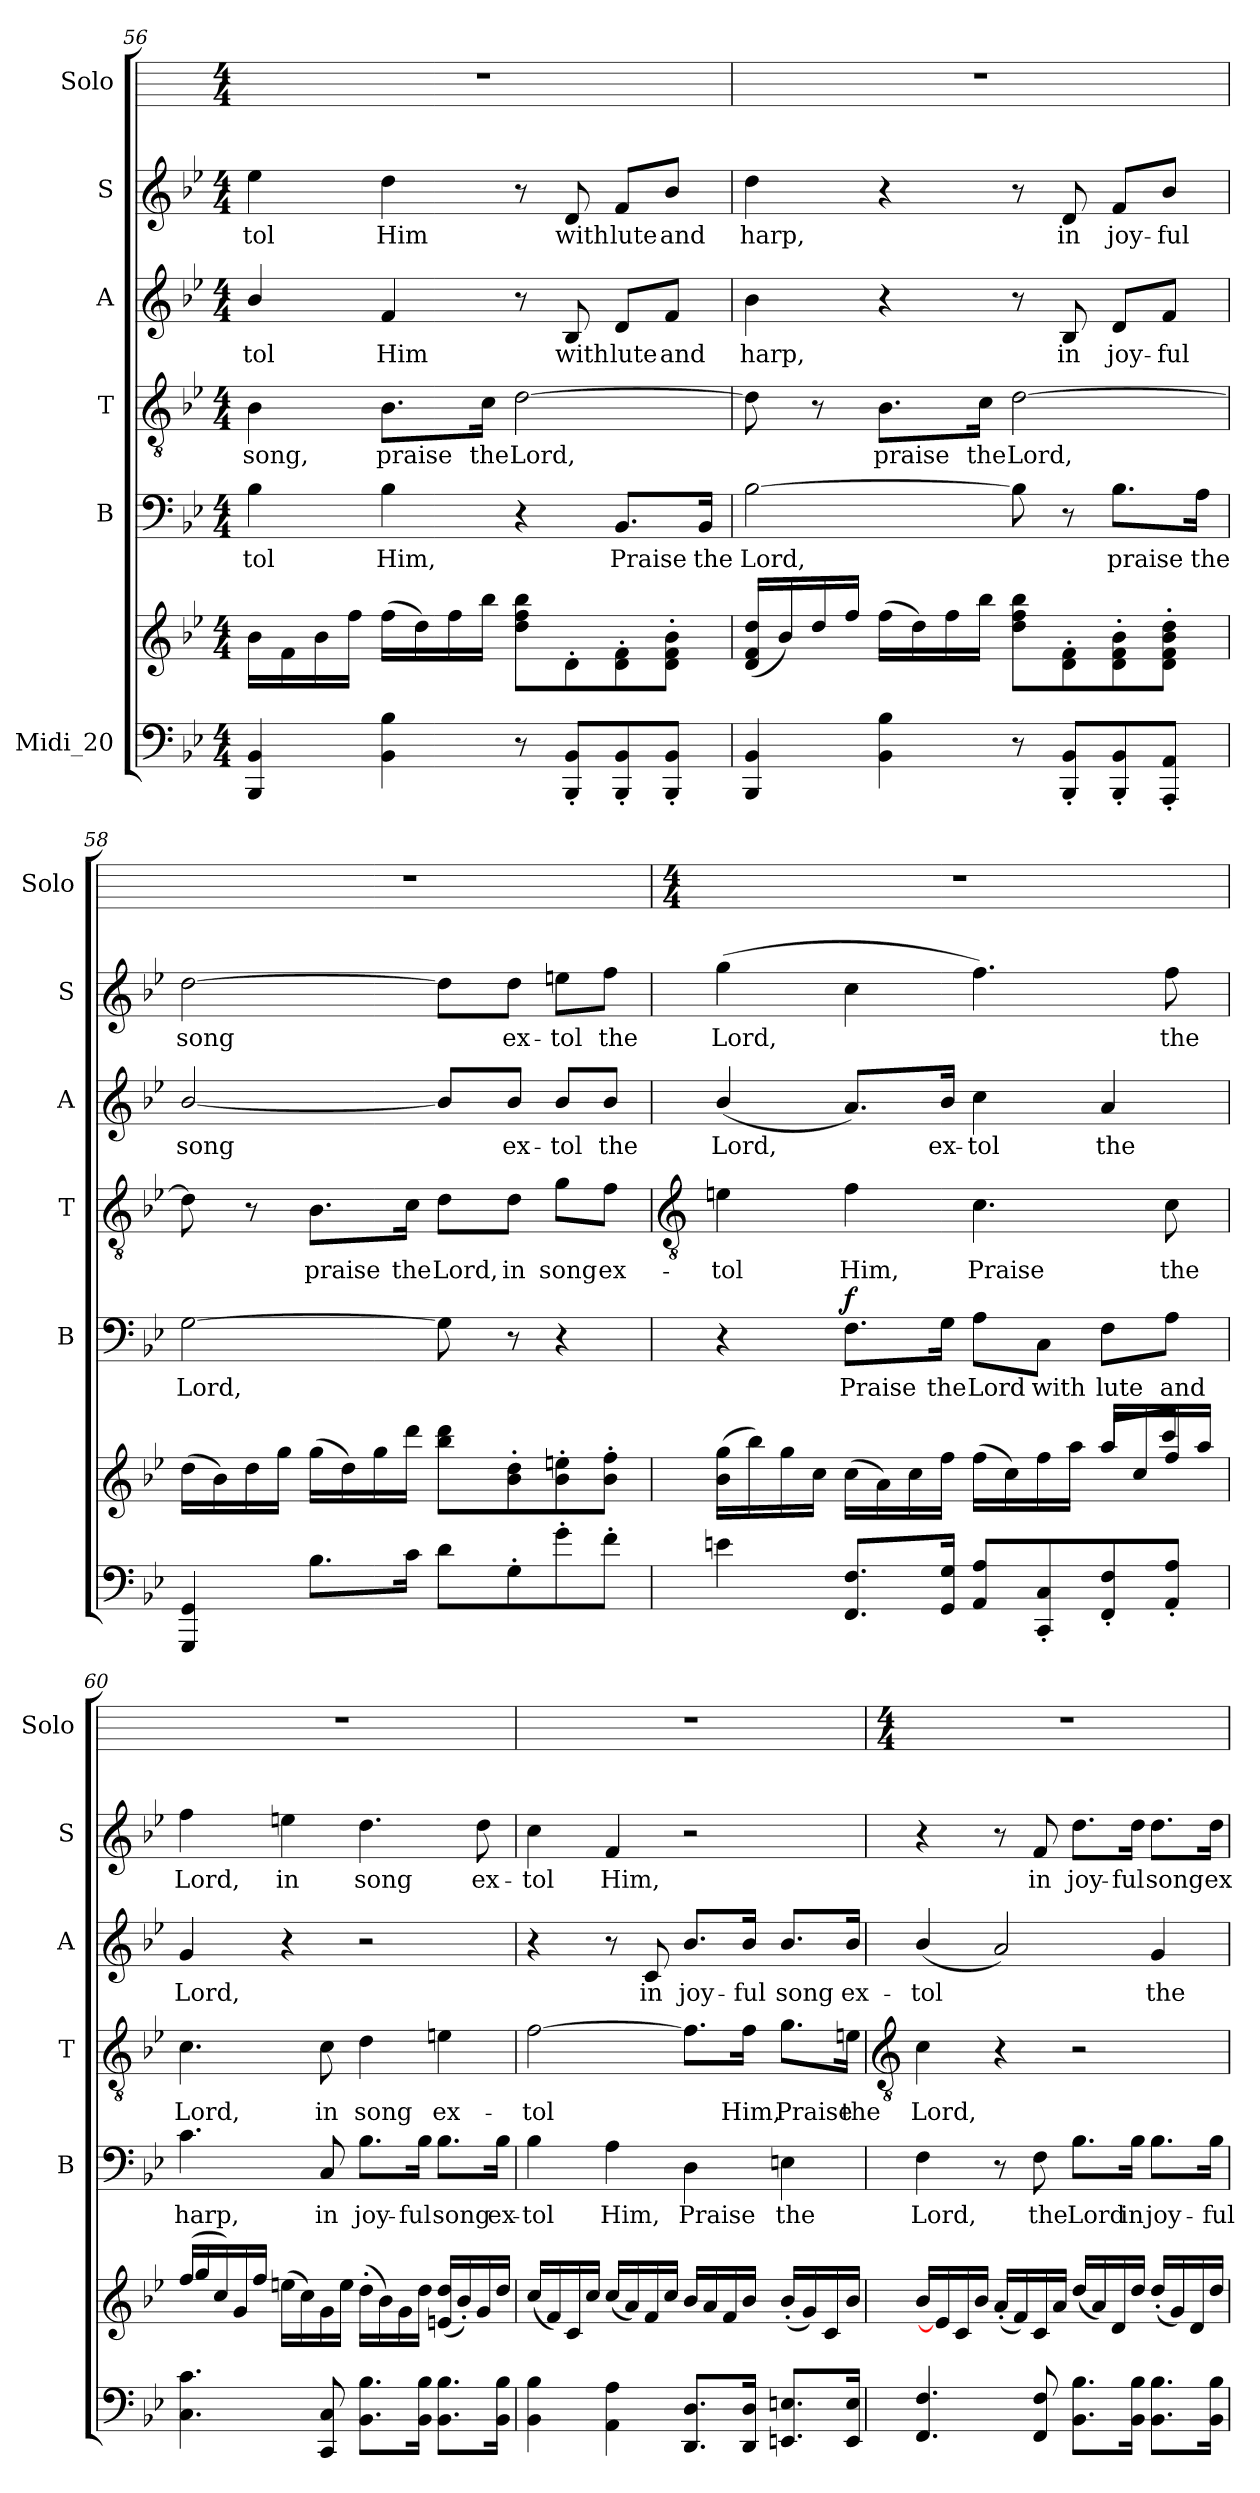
**kern	**kern	**kern	**text	**dynam	**kern	**text	**kern	**text	**kern	**text	**kern
*part6	*part6	*part5	*part5	*part5	*part4	*part4	*part3	*part3	*part2	*part2	*part1
*staff7	*staff6	*staff5	*staff5	*staff5	*staff4	*staff4	*staff3	*staff3	*staff2	*staff2	*staff1
*I"Midi_20	*	*I"B	*	*	*I"T	*	*I"A	*	*I"S	*	*I"Solo
*	*	*I'B	*	*	*I'T	*	*I'A	*	*I'S	*	*I'Solo
!!LO:LB:g=z
*clefF4	*clefG2	*clefF4	*	*	*clefGv2	*	*clefG2	*	*clefG2	*	*
*k[b-e-]	*k[b-e-]	*k[b-e-]	*	*	*k[b-e-]	*	*k[b-e-]	*	*k[b-e-]	*	*
*B-:	*B-:	*B-:	*	*	*B-:	*	*B-:	*	*B-:	*	*
*M4/4	*M4/4	*M4/4	*	*	*M4/4	*	*M4/4	*	*M4/4	*	*M4/4
=56	=56	=56	=56	=56	=56	=56	=56	=56	=56	=56	=56
!	!	!	!LO:LY:b	!	!	!LO:LY:b	!	!LO:LY:b	!	!LO:LY:b	!
4BBB- 4BB-	16b-LL	4B-	-tol	.	4B-	song,	4b-/	-tol	4ee-	-tol	1r
.	16f	.	.	.	.	.	.	.	.	.	.
.	16b-	.	.	.	.	.	.	.	.	.	.
.	16ffJJ	.	.	.	.	.	.	.	.	.	.
!	!	!	!LO:LY:b	!	!	!LO:LY:b	!	!LO:LY:b	!	!LO:LY:b	!
4BB- 4B-	(>16ffLL	4B-	Him,	.	8.B-\L	praise	4f	Him	4dd	Him	.
.	16dd)	.	.	.	.	.	.	.	.	.	.
.	16ff	.	.	.	.	.	.	.	.	.	.
!	!	!	!	!	!	!LO:LY:b	!	!	!	!	!
.	16bb-JJ	.	.	.	16c\Jk	the	.	.	.	.	.
!	!	!	!	!	!	!LO:LY:b	!	!	!	!	!
8r	8dd 8ff 8bb-L	4r	.	.	[2d	Lord,	8r	.	8r	.	.
!	!	!	!	!	!	!	!	!LO:LY:b	!	!LO:LY:b	!
8BBB-' 8BB-'L	8d'	.	.	.	.	.	8B-	with	8d	with	.
!	!	!	!LO:LY:b	!	!	!	!	!LO:LY:b	!	!LO:LY:b	!
8BBB-' 8BB-'	8d' 8f'	8.BB-/L	Praise	.	.	.	8d/L	lute	8f/L	lute	.
!	!	!	!	!	!	!	!	!LO:LY:b	!	!LO:LY:b	!
8BBB-' 8BB-'J	8d' 8f' 8b-'J	.	.	.	.	.	8f/J	and	8b-/J	and	.
!	!	!	!LO:LY:b	!	!	!	!	!	!	!	!
.	.	16BB-/Jk	the	.	.	.	.	.	.	.	.
=57	=57	=57	=57	=57	=57	=57	=57	=57	=57	=57	=57
!	!	!	!LO:LY:b	!	!	!	!	!LO:LY:b	!	!LO:LY:b	!
4BBB- 4BB-	(16d 16f 16ddLL	[2B-	Lord,	.	8d]	.	4b-	harp,	4dd	harp,	1r
.	16b-)	.	.	.	.	.	.	.	.	.	.
.	16dd	.	.	.	8r	.	.	.	.	.	.
.	16ffJJ	.	.	.	.	.	.	.	.	.	.
!	!	!	!	!	!	!LO:LY:b	!	!	!	!	!
4BB- 4B-	(>16ffLL	.	.	.	8.B-\L	praise	4r	.	4r	.	.
.	16dd)	.	.	.	.	.	.	.	.	.	.
.	16ff	.	.	.	.	.	.	.	.	.	.
!	!	!	!	!	!	!LO:LY:b	!	!	!	!	!
.	16bb-JJ	.	.	.	16c\Jk	the	.	.	.	.	.
!	!	!	!	!	!	!LO:LY:b	!	!	!	!	!
8r	8dd 8ff 8bb-L	8B-]	.	.	[2d	Lord,	8r	.	8r	.	.
!	!	!	!	!	!	!	!	!LO:LY:b	!	!LO:LY:b	!
8BBB-' 8BB-'L	8d' 8f'	8r	.	.	.	.	8B-	in	8d	in	.
!	!	!	!LO:LY:b	!	!	!	!	!LO:LY:b	!	!LO:LY:b	!
8BBB-' 8BB-'	8d' 8f' 8b-'	8.B-\L	praise	.	.	.	8d/L	joy-	8f/L	joy-	.
!	!	!	!	!	!	!	!	!LO:LY:b	!	!LO:LY:b	!
8AAA' 8AA'J	8d' 8f' 8b-' 8dd'J	.	.	.	.	.	8f/J	-ful	8b-/J	-ful	.
!	!	!	!LO:LY:b	!	!	!	!	!	!	!	!
.	.	16A\Jk	the	.	.	.	.	.	.	.	.
=58	=58	=58	=58	=58	=58	=58	=58	=58	=58	=58	=58
!	!	!	!LO:LY:b	!	!	!	!	!LO:LY:b	!	!LO:LY:b	!
4GGG 4GG	(>16ddLL	[2G	Lord,	.	8d]	.	[2b-/	song	[2dd	song	1r
.	16b-)	.	.	.	.	.	.	.	.	.	.
.	16dd	.	.	.	8r	.	.	.	.	.	.
.	16ggJJ	.	.	.	.	.	.	.	.	.	.
!	!	!	!	!	!	!LO:LY:b	!	!	!	!	!
8.B-L	(16ggLL	.	.	.	8.B-\L	praise	.	.	.	.	.
.	16dd)	.	.	.	.	.	.	.	.	.	.
.	16gg	.	.	.	.	.	.	.	.	.	.
!	!	!	!	!	!	!LO:LY:b	!	!	!	!	!
16cJ	16dddJJ	.	.	.	16c\Jk	the	.	.	.	.	.
!	!	!	!	!	!	!LO:LY:b	!	!	!	!	!
8dL	8bb- 8dddL	8G]	.	.	8d\L	Lord,	8b-/L]	.	8dd\L]	.	.
!	!	!	!	!	!	!LO:LY:b	!	!LO:LY:b	!	!LO:LY:b	!
8G'	8b-' 8dd'	8r	.	.	8d\J	in	8b-/J	ex-	8dd\J	ex-	.
!	!	!	!	!	!	!LO:LY:b	!	!LO:LY:b	!	!LO:LY:b	!
8g'	8b-' 8een'	4r	.	.	8g\L	song	8b-/L	-tol	8een\L	-tol	.
!	!	!	!	!	!	!LO:LY:b	!	!LO:LY:b	!	!LO:LY:b	!
8f'J	8b-' 8ff'J	.	.	.	8f\J	ex-	8b-/J	the	8ff\J	the	.
!!LO:LB:g=z
=59	=59	=59	=59	=59	=59	=59	=59	=59	=59	=59	=59
*	*	*	*	*	*clefGv2	*	*	*	*	*	*
*	*	*	*	*	*	*	*	*	*	*	*M4/4
*	*^	*	*	*	*	*	*	*	*	*	*
!	!	!	!	!	!	!	!LO:LY:b	!	!LO:LY:b	!	!LO:LY:b	!
4en	(>16b-\ 16gg\LL	2ryy	4r	.	.	4en	-tol	(<4b-/	Lord,	(>4gg	Lord,	1r
.	16bb-\)	.	.	.	.	.	.	.	.	.	.	.
.	16gg\	.	.	.	.	.	.	.	.	.	.	.
.	16cc\JJ	.	.	.	.	.	.	.	.	.	.	.
!	!	!	!	!LO:LY:b	!LO:DY:b	!	!LO:LY:b	!	!	!	!	!
8.FF 8.FL	(>16cc\LL	.	8.F\L	Praise	f	4f	Him,	8.a/L)	.	4cc	.	.
.	16a\)	.	.	.	.	.	.	.	.	.	.	.
.	16cc\	.	.	.	.	.	.	.	.	.	.	.
!	!	!	!	!LO:LY:b	!	!	!	!	!LO:LY:b	!	!	!
16GG 16GJ	16ff\JJ	.	16G\Jk	the	.	.	.	16b-/Jk	ex-	.	.	.
!	!	!	!	!LO:LY:b	!	!	!LO:LY:b	!	!LO:LY:b	!	!	!
8AA 8AL	(16ff\LL	4ryy	8A\L	Lord	.	4.c	Praise	4cc	-tol	4.ff)	.	.
.	16cc\)	.	.	.	.	.	.	.	.	.	.	.
!	!	!	!	!LO:LY:b	!	!	!	!	!	!	!	!
8CC' 8C'	16ff\	.	8C\J	with	.	.	.	.	.	.	.	.
.	16aa\JJ	.	.	.	.	.	.	.	.	.	.	.
!	!	!	!	!LO:LY:b	!	!	!	!	!LO:LY:b	!	!	!
8FF' 8F'	16aaLL	8aa/L	8F\L	lute	.	.	.	4a	the	.	.	.
.	16cc	.	.	.	.	.	.	.	.	.	.	.
!	!	!	!	!LO:LY:b	!	!	!LO:LY:b	!	!	!	!LO:LY:b	!
8AA' 8A'J	16ff	8ccc/J	8A\J	and	.	8c	the	.	.	8ff	the	.
.	16aaJJ	.	.	.	.	.	.	.	.	.	.	.
=60	=60	=60	=60	=60	=60	=60	=60	=60	=60	=60	=60	=60
!	!	!	!	!LO:LY:b	!	!	!LO:LY:b	!	!LO:LY:b	!	!LO:LY:b	!
4.C 4.c	(16ffLL	4gg/	4.c	harp,	.	4.c	Lord,	4g	Lord,	4ff	Lord,	1r
.	16cc)	.	.	.	.	.	.	.	.	.	.	.
.	16g	.	.	.	.	.	.	.	.	.	.	.
.	16ffJJ	.	.	.	.	.	.	.	.	.	.	.
!	!	!	!	!	!	!	!	!	!	!	!LO:LY:b	!
.	(>16een\LL	2ryy	.	.	.	.	.	4r	.	4een	in	.
.	16cc\)	.	.	.	.	.	.	.	.	.	.	.
!	!	!	!	!LO:LY:b	!	!	!LO:LY:b	!	!	!	!	!
8CC 8C	16g\	.	8C	in	.	8c	in	.	.	.	.	.
.	16ee\JJ	.	.	.	.	.	.	.	.	.	.	.
!	!	!	!	!LO:LY:b	!	!	!LO:LY:b	!	!	!	!LO:LY:b	!
8.BB- 8.B-L	(16dd'LL	.	8.B-\L	joy-	.	4d	song	2r	.	4.dd	song	.
.	16b-)	.	.	.	.	.	.	.	.	.	.	.
.	16g	.	.	.	.	.	.	.	.	.	.	.
!	!	!	!	!LO:LY:b	!	!	!	!	!	!	!	!
16BB- 16B-J	16ddJJ	.	16B-\Jk	-ful	.	.	.	.	.	.	.	.
!	!	!	!	!LO:LY:b	!	!	!LO:LY:b	!	!	!	!	!
8.BB- 8.B-L	(<16en 16ddLL	4ryy	8.B-\L	song	.	4en	ex-	.	.	.	.	.
.	16b-')	.	.	.	.	.	.	.	.	.	.	.
!	!	!	!	!	!	!	!	!	!	!	!LO:LY:b	!
.	16g	.	.	.	.	.	.	.	.	8dd	ex-	.
!	!	!	!	!LO:LY:b	!	!	!	!	!	!	!	!
16BB- 16B-J	16ddJJ	.	16B-\Jk	ex-	.	.	.	.	.	.	.	.
=61	=61	=61	=61	=61	=61	=61	=61	=61	=61	=61	=61	=61
!	!	!	!	!LO:LY:b	!	!	!LO:LY:b	!	!	!	!LO:LY:b	!
4BB- 4B-	(16ccLL	2ryy	4B-	-tol	.	[2f	-tol	4r	.	4cc	-tol	1r
.	16f)	.	.	.	.	.	.	.	.	.	.	.
.	16c	.	.	.	.	.	.	.	.	.	.	.
.	16ccJJ	.	.	.	.	.	.	.	.	.	.	.
!	!	!	!	!LO:LY:b	!	!	!	!	!	!	!LO:LY:b	!
4AA 4A	(<16ccLL	.	4A	Him,	.	.	.	8r	.	4f	Him,	.
.	16a)	.	.	.	.	.	.	.	.	.	.	.
!	!	!	!	!	!	!	!	!	!LO:LY:b	!	!	!
.	16f	.	.	.	.	.	.	8c	in	.	.	.
.	16ccJJ	.	.	.	.	.	.	.	.	.	.	.
!	!	!	!	!LO:LY:b	!	!	!	!	!LO:LY:b	!	!	!
8.DD 8.DL	16b-LL	2ryy	4D	Praise	.	8.f\L]	.	8.b-/L	joy-	2r	.	.
.	16a	.	.	.	.	.	.	.	.	.	.	.
.	16f	.	.	.	.	.	.	.	.	.	.	.
!	!	!	!	!	!	!	!LO:LY:b	!	!LO:LY:b	!	!	!
16DD 16DJ	16b-JJ	.	.	.	.	16f\Jk	Him,	16b-/Jk	-ful	.	.	.
!	!	!	!	!LO:LY:b	!	!	!LO:LY:b	!	!LO:LY:b	!	!	!
8.EEn 8.EnL	(<16b-'LL	.	4En	the	.	8.g\L	Praise	8.b-/L	song	.	.	.
.	16g)	.	.	.	.	.	.	.	.	.	.	.
.	16c	.	.	.	.	.	.	.	.	.	.	.
!	!	!	!	!	!	!	!LO:LY:b	!	!LO:LY:b	!	!	!
16EE 16EJ	16b-JJ	.	.	.	.	16en\Jk	the	16b-/Jk	ex-	.	.	.
*	*v	*v	*	*	*	*	*	*	*	*	*	*
!!LO:LB:g=z
=62	=62	=62	=62	=62	=62	=62	=62	=62	=62	=62	=62
*	*	*	*	*	*clefGv2	*	*	*	*	*	*
*	*	*	*	*	*	*	*	*	*	*	*M4/4
!	!	!	!LO:LY:b	!	!	!LO:LY:b	!	!LO:LY:b	!	!	!
*	*	*	*	*	*^	*	*	*	*	*	*
4.FF 4.F	16b-LL	4F	Lord,	.	4c\	2ryy	Lord,	(<4b-/	-tol	4r	.	1r
.	16e]	.	.	.	.	.	.	.	.	.	.	.
.	16c	.	.	.	.	.	.	.	.	.	.	.
.	16b-JJ	.	.	.	.	.	.	.	.	.	.	.
.	(<16a'LL	8r	.	.	4r	.	.	2a)	.	8r	.	.
.	16f)	.	.	.	.	.	.	.	.	.	.	.
!	!	!	!LO:LY:b	!	!	!	!	!	!	!	!LO:LY:b	!
8FF 8F	16c	8F	the	.	.	.	.	.	.	8f	in	.
.	16aJJ	.	.	.	.	.	.	.	.	.	.	.
!	!	!	!LO:LY:b	!	!	!	!	!	!	!	!LO:LY:b	!
8.BB- 8.B-L	(16ddLL	8.B-\L	Lord	.	2r	2ryy	.	.	.	8.dd\L	joy-	.
.	16a)	.	.	.	.	.	.	.	.	.	.	.
.	16d	.	.	.	.	.	.	.	.	.	.	.
!	!	!	!LO:LY:b	!	!	!	!	!	!	!	!LO:LY:b	!
16BB- 16B-J	16ddJJ	16B-\Jk	in	.	.	.	.	.	.	16dd\Jk	-ful	.
!	!	!	!LO:LY:b	!	!	!	!	!	!LO:LY:b	!	!LO:LY:b	!
8.BB- 8.B-L	(<16dd'LL	8.B-\L	joy-	.	.	.	.	4g	the	8.dd\L	song	.
.	16g)	.	.	.	.	.	.	.	.	.	.	.
.	16d	.	.	.	.	.	.	.	.	.	.	.
!	!	!	!LO:LY:b	!	!	!	!	!	!	!	!LO:LY:b	!
16BB- 16B-J	16ddJJ	16B-\Jk	-ful	.	.	.	.	.	.	16dd\Jk	ex-	.
*	*	*	*	*	*v	*v	*	*	*	*	*	*
=	=	=	=	=	=	=	=	=	=	=	=
*-	*-	*-	*-	*-	*-	*-	*-	*-	*-	*-	*-
